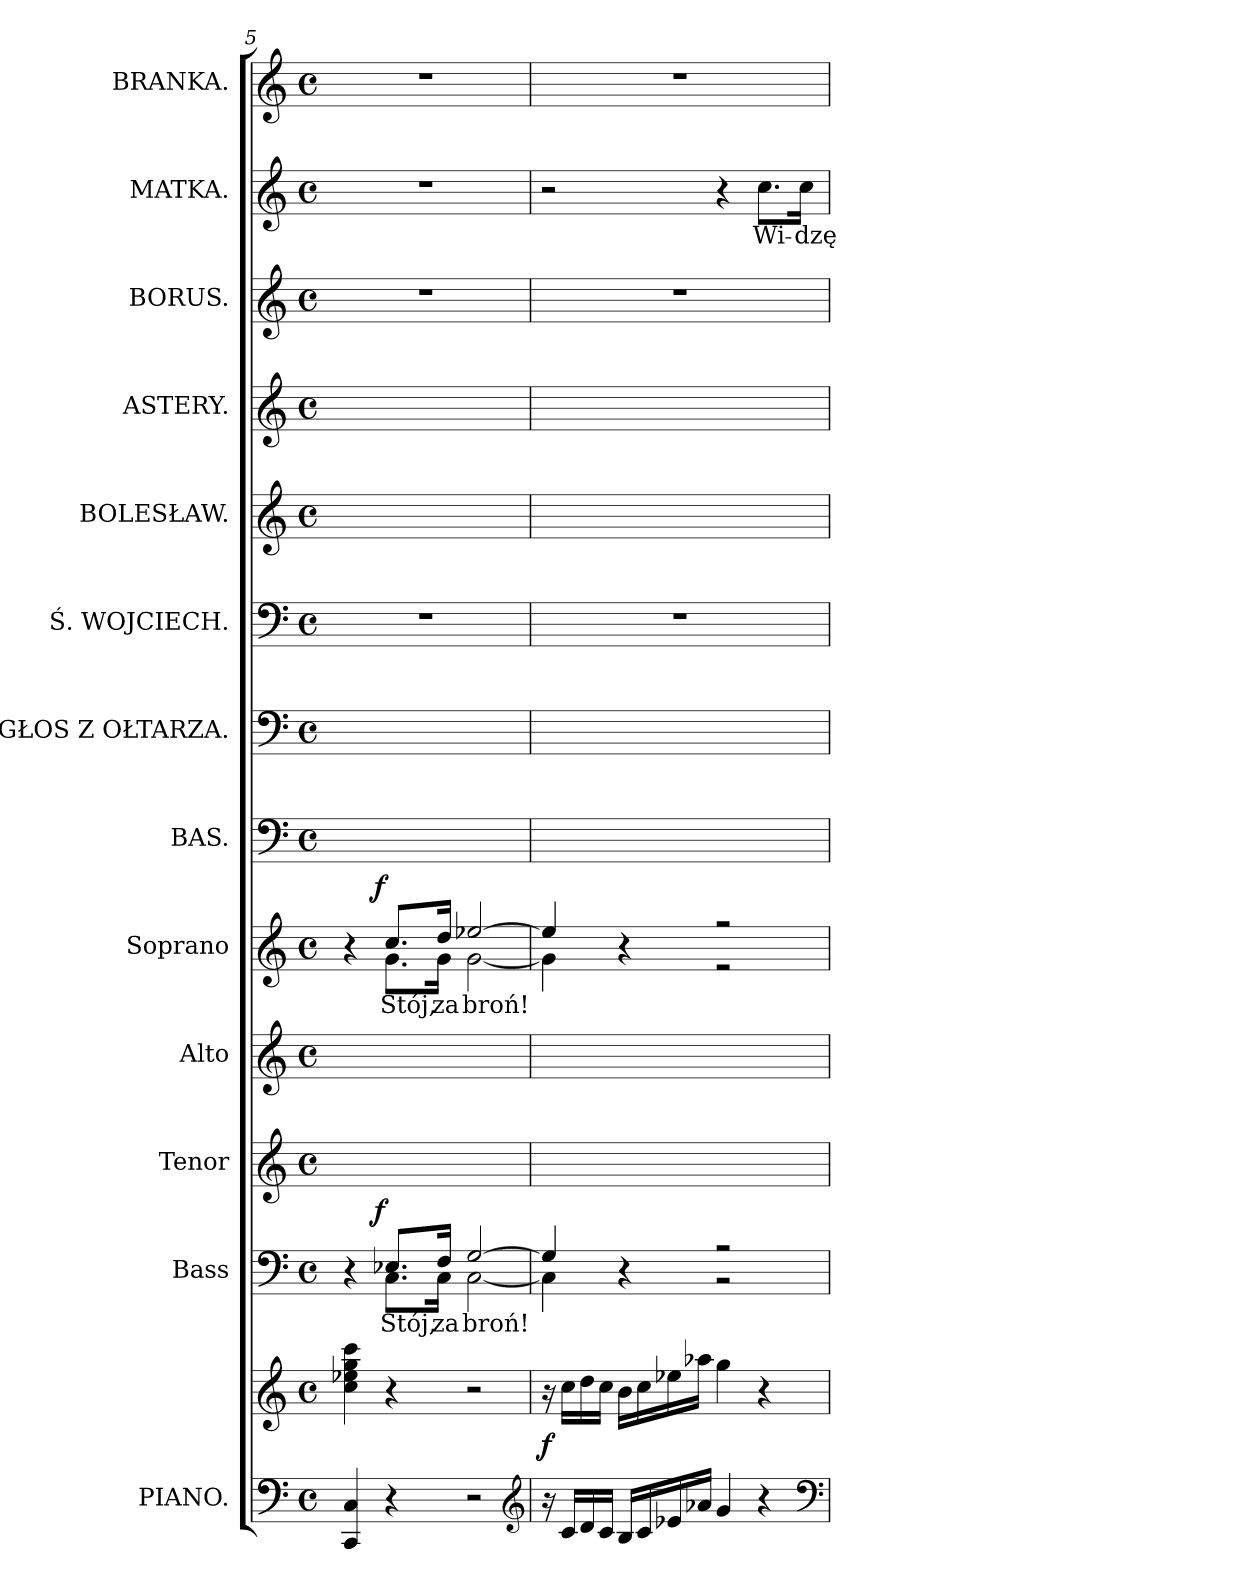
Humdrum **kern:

**kern	**kern	**dynam	**kern	**text	**dynam	**kern	**kern	**kern	**text	**dynam	**kern	**kern	**kern	**kern	**kern	**kern	**kern	**text	**kern
*part13	*part13	*part13	*part12	*part12	*part12	*part11	*part10	*part9	*part9	*part9	*part8	*part7	*part6	*part5	*part4	*part3	*part2	*part2	*part1
*staff14	*staff13	*staff13/14	*staff12	*staff12	*staff12	*staff11	*staff10	*staff9	*staff9	*staff9	*staff8	*staff7	*staff6	*staff5	*staff4	*staff3	*staff2	*staff2	*staff1
*I"PIANO.	*	*	*I"Bass	*	*	*I"Tenor	*I"Alto	*I"Soprano	*	*	*I"BAS.	*I"GŁOS Z OŁTARZA.	*I"Ś. WOJCIECH.	*I"BOLESŁAW.	*I"ASTERY.	*I"BORUS.	*I"MATKA.	*	*I"BRANKA.
*I'Pno	*	*	*I'B	*	*	*I'T	*I'A	*I'S	*	*	*I'Bas.	*I'Gł	*I'Ś. W.	*I'Bol	*I'As	*I'Bo	*I'M	*	*I'Br
*clefF4	*clefG2	*	*clefF4	*	*	*clefG2	*clefG2	*clefG2	*	*	*clefF4	*clefF4	*clefF4	*clefG2	*clefG2	*clefG2	*clefG2	*	*clefG2
*	*	*	*	*	*	*ITrd8c12	*	*	*	*	*	*	*	*ITrd8c12	*	*ITrd8c12	*	*	*
*k[]	*k[]	*	*k[]	*	*	*k[]	*k[]	*k[]	*	*	*k[]	*k[]	*k[]	*k[]	*k[]	*k[]	*k[]	*	*k[]
*M4/4	*M4/4	*	*M4/4	*	*	*M4/4	*M4/4	*M4/4	*	*	*M4/4	*M4/4	*M4/4	*M4/4	*M4/4	*M4/4	*M4/4	*	*M4/4
*met(c)	*met(c)	*	*met(c)	*	*	*met(c)	*met(c)	*met(c)	*	*	*met(c)	*met(c)	*met(c)	*met(c)	*met(c)	*met(c)	*met(c)	*	*met(c)
=5	=5	=5	=5	=5	=5	=5	=5	=5	=5	=5	=5	=5	=5	=5	=5	=5	=5	=5	=5
*	*	*	*^	*	*	*	*	*^	*	*	*	*	*	*	*	*	*	*	*
4CC/ 4C/	4cc\ 4ee-X\ 4gg\ 4ccc\	.	4r	4ryy	.	.	1ryy	1ryy	4r	4ryy	.	.	1ryy	1ryy	1r	1ryy	1ryy	1r	1r	.	1r
!	!	!	!	!	!	!LO:DY:a:rj	!	!	!	!	!	!LO:DY:a:rj	!	!	!	!	!	!	!	!	!
4r	4r	.	8.E-X/L	8.C\L	Stój,	f	.	.	8.cc/L	8.g\L	Stój,	f	.	.	.	.	.	.	.	.	.
.	.	.	16F/Jk	16C\Jk	za	.	.	.	16dd/Jk	16g\Jk	za	.	.	.	.	.	.	.	.	.	.
2r	2r	.	[2G/	[2C\	broń!	.	.	.	[2ee-X/	[2g\	broń!	.	.	.	.	.	.	.	.	.	.
*clefG2	*	*	*	*	*	*	*	*	*	*	*	*	*	*	*	*	*	*	*	*	*
=6	=6	=6	=6	=6	=6	=6	=6	=6	=6	=6	=6	=6	=6	=6	=6	=6	=6	=6	=6	=6	=6
16r	16r	f	4G/]	4C\]	.	.	1ryy	1ryy	4ee-/]	4g\]	.	.	1ryy	1ryy	1r	1ryy	1ryy	1r	2r	.	1r
16c/LL	16cc\LL	.	.	.	.	.	.	.	.	.	.	.	.	.	.	.	.	.	.	.	.
16d/	16dd\	.	.	.	.	.	.	.	.	.	.	.	.	.	.	.	.	.	.	.	.
16c/JJ	16cc\JJ	.	.	.	.	.	.	.	.	.	.	.	.	.	.	.	.	.	.	.	.
16B/LL	16b\LL	.	4r	4ryy	.	.	.	.	4r	4ryy	.	.	.	.	.	.	.	.	.	.	.
16c/	16cc\	.	.	.	.	.	.	.	.	.	.	.	.	.	.	.	.	.	.	.	.
16e-X/	16ee-X\	.	.	.	.	.	.	.	.	.	.	.	.	.	.	.	.	.	.	.	.
16a-X/JJ	16aa-X\JJ	.	.	.	.	.	.	.	.	.	.	.	.	.	.	.	.	.	.	.	.
4g/	4gg\	.	2r	2r	.	.	.	.	2r	2r	.	.	.	.	.	.	.	.	4r	.	.
4r	4r	.	.	.	.	.	.	.	.	.	.	.	.	.	.	.	.	.	8.cc\L	Wi-	.
.	.	.	.	.	.	.	.	.	.	.	.	.	.	.	.	.	.	.	16cc\Jk	-dzę	.
*	*	*	*v	*v	*	*	*	*	*v	*v	*	*	*	*	*	*	*	*	*	*	*
*clefF4	*	*	*	*	*	*	*	*	*	*	*	*	*	*	*	*	*	*	*
=	=	=	=	=	=	=	=	=	=	=	=	=	=	=	=	=	=	=	=
*-	*-	*-	*-	*-	*-	*-	*-	*-	*-	*-	*-	*-	*-	*-	*-	*-	*-	*-	*-
